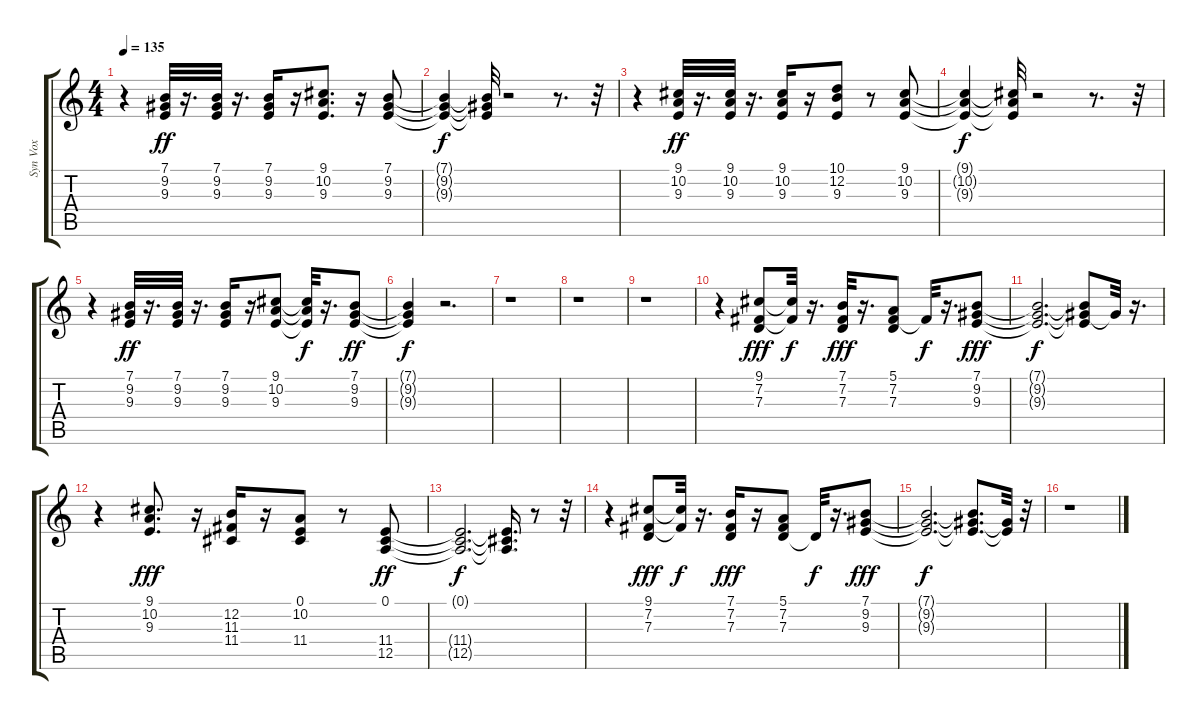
\track ("Syn Vox" "Syn Vox") {instrument voiceoohs}
\staff {score tabs}
\tuning (E4 B3 G3 D3 A2 E2) {hide}
\ts (4 4)
\tempo 135
\clef g2
\ks c
r.4{dy ff} (7.1 9.2 9.3).32 r.16{d} (7.1 9.2 9.3).32 r.16{d} (7.1 9.2 9.3).16 r.16 (9.1 10.2 9.3).8{d} r.16 (7.1 9.2 9.3).8 |
(7.1{t} 9.2{t} 9.3{t}).4{dy f} (7.1{t} 9.2{t} 9.3{t}).32 r.2 r.8{d} r.32 |
r.4 (9.1 10.2 9.3).32{dy ff} r.16{d} (9.1 10.2 9.3).32 r.16{d} (9.1 10.2 9.3).16 r.16 (10.1 12.2 9.3).8 r.8 (9.1 10.2 9.3).8 |
(9.1{t} 10.2{t} 9.3{t}).4{dy f} (9.1{t} 10.2{t} 9.3{t}).32 r.2 r.8{d} r.32 |
r.4 (7.1 9.2 9.3).32{dy ff} r.16{d} (7.1 9.2 9.3).32 r.16{d} (7.1 9.2 9.3).16 r.16 (9.1 10.2 9.3).8 (9.1{t} 10.2{t} 9.3{t}).32{dy f} r.16{d} (7.1 9.2 9.3).8{dy ff} |
(7.1{t} 9.2{t} 9.3{t}).4{dy f} r.2{d} |
r.1 |
r.1 |
r.1 |
r.4 (9.1 7.2 7.3).8{dy fff} (9.1{t} 7.2{t}).32{dy f} r.16{d} (7.1 7.2 7.3).32{dy fff} r.16{d} (5.1 7.2 7.3).8 7.2{t}.32{dy f} r.16{d} (7.1 9.2 9.3).8{dy fff} |
(7.1{t} 9.2{t} 9.3{t}).2{d dy f} (7.1{t} 9.2{t} 9.3{t}).8 9.2{t}.32 r.16{d} |
r.4 (9.1 10.2 9.3).8{d dy fff} r.16 (12.2 11.3 11.4).16 r.16 (0.1 10.2 11.4).8 r.8 (0.1 11.4 12.5).8{dy ff} |
(0.1{t} 11.4{t} 12.5{t}).2{d dy f} (0.1{t} 11.4{t} 12.5{t}).16{d} r.8 r.32 |
r.4 (9.1 7.2 7.3).8{dy fff} (9.1{t} 7.2{t}).32{dy f} r.16{d} (7.1 7.2 7.3).16{dy fff} r.16 (5.1 7.2 7.3).8 7.3{t}.32{dy f} r.16{d} (7.1 9.2 9.3).8{dy fff} |
(7.1{t} 9.2{t} 9.3{t}).2{d dy f} (7.1{t} 9.2{t} 9.3{t}).8{d} (9.2{t} 9.3{t}).32 r.32 |
r.1
